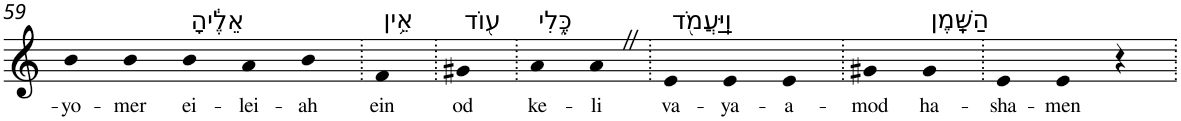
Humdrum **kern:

**kern	**text
*part1	*part1
*staff1	*staff1
*I"Piano	*
*I'Pno	*
!!LO:PB:g=z
*clefG2	*
*k[]	*
=59	=59
!	!LO:LY:b
4b	-yo-
!	!LO:LY:b
4b	-mer
!LO:TX:a:t=אֵלֶ֔יהָ	!
!	!LO:LY:b
4b	ei-
!	!LO:LY:b
4a	-lei-
!	!LO:LY:b
4b	-ah
=60.	=60.
!LO:TX:a:t=אֵ֥ין	!
!	!LO:LY:b
4f	ein
=61.	=61.
!LO:TX:a:t=ע֖וֹד	!
!	!LO:LY:b
4g#X	od
=62.	=62.
!LO:TX:a:t=כֶּ֑לִי	!
!	!LO:LY:b
4a	ke-
!	!LO:LY:b
4aZ	-li
=63.	=63.
!LO:TX:a:t=וַֽיַּעֲמֹ֖ד	!
!	!LO:LY:b
4e	va-
!	!LO:LY:b
4e	-ya-
!	!LO:LY:b
4e	-a-
=64.	=64.
!	!LO:LY:b
4g#X	-mod
!LO:TX:a:t=הַשָּֽׁמֶן	!
!	!LO:LY:b
4g#	ha-
=65.	=65.
!	!LO:LY:b
4e	-sha-
!	!LO:LY:b
4e	-men
4r	.
=.	=.
*-	*-
